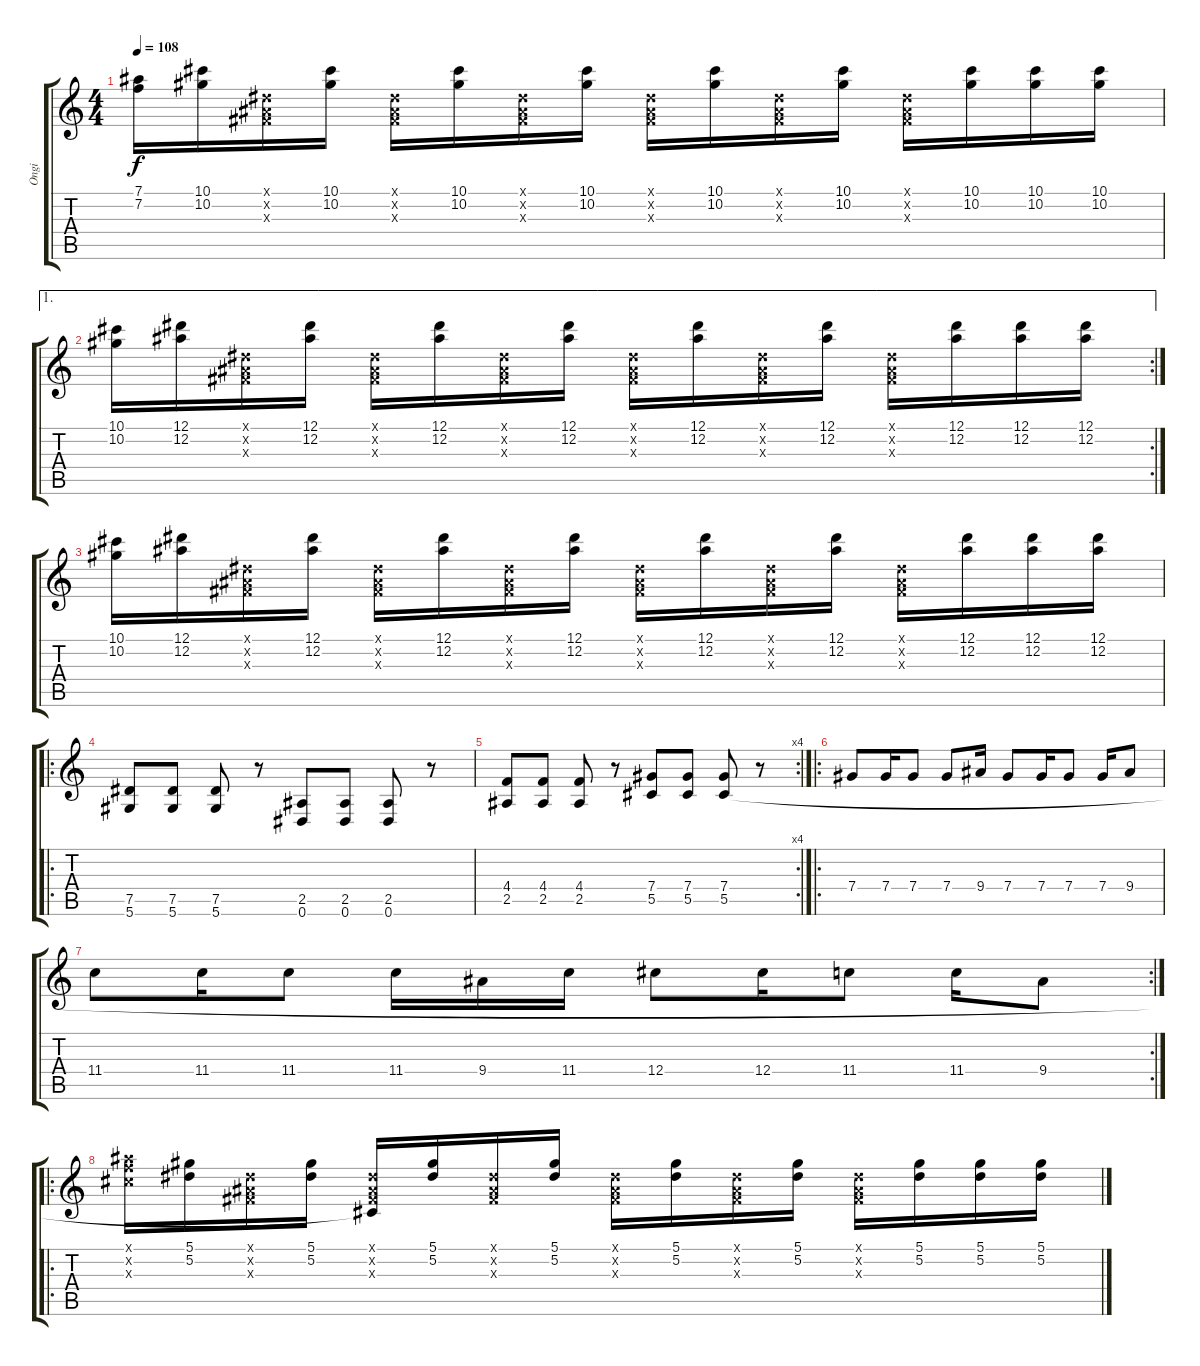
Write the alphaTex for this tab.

\track ("Ongi" "Ongi") {instrument distortionguitar}
\staff {score tabs}
\tuning (Eb4 Bb3 Gb3 Db3 Ab2 Eb2) {hide}
\ts (4 4)
\tempo 108
\clef g2
\ks c
(7.1 7.2).16{dy f} (10.1 10.2).16 (0.1{x} 0.2{x} 0.3{x}).16 (10.1 10.2).16 (0.1{x} 0.2{x} 0.3{x}).16 (10.1 10.2).16 (0.1{x} 0.2{x} 0.3{x}).16 (10.1 10.2).16 (0.1{x} 0.2{x} 0.3{x}).16 (10.1 10.2).16 (0.1{x} 0.2{x} 0.3{x}).16 (10.1 10.2).16 (0.1{x} 0.2{x} 0.3{x}).16 (10.1 10.2).16 (10.1 10.2).16 (10.1 10.2).16 |
\ae 1
\rc 2
(10.1 10.2).16 (12.1 12.2).16 (0.1{x} 0.2{x} 0.3{x}).16 (12.1 12.2).16 (0.1{x} 0.2{x} 0.3{x}).16 (12.1 12.2).16 (0.1{x} 0.2{x} 0.3{x}).16 (12.1 12.2).16 (0.1{x} 0.2{x} 0.3{x}).16 (12.1 12.2).16 (0.1{x} 0.2{x} 0.3{x}).16 (12.1 12.2).16 (0.1{x} 0.2{x} 0.3{x}).16 (12.1 12.2).16 (12.1 12.2).16 (12.1 12.2).16 |
(10.1 10.2).16 (12.1 12.2).16 (0.1{x} 0.2{x} 0.3{x}).16 (12.1 12.2).16 (0.1{x} 0.2{x} 0.3{x}).16 (12.1 12.2).16 (0.1{x} 0.2{x} 0.3{x}).16 (12.1 12.2).16 (0.1{x} 0.2{x} 0.3{x}).16 (12.1 12.2).16 (0.1{x} 0.2{x} 0.3{x}).16 (12.1 12.2).16 (0.1{x} 0.2{x} 0.3{x}).16 (12.1 12.2).16 (12.1 12.2).16 (12.1 12.2).16 |
\ro
(7.5 5.6).8{volume 13} (7.5 5.6).8 (7.5 5.6).8 r.8 (2.5 0.6).8 (2.5 0.6).8 (2.5 0.6).8 r.8 |
\rc 4
(4.4 2.5).8 (4.4 2.5).8 (4.4 2.5).8 r.8 (7.4 5.5).8 (7.4 5.5).8 (7.4 5.5).8 r.8 |
\ro
7.4.8 7.4.16 7.4.8 7.4.8 9.4.16 7.4.8 7.4.16 7.4.8 7.4.16 9.4.8 |
\rc 2
11.4.8 11.4.16 11.4.8 11.4.16 9.4.16 11.4.16 12.4.8 12.4.16 11.4.8 11.4.16 9.4.8 |
\ro
(7.1{x} 7.2{x} 7.3{x}).16 (5.1 5.2).16{volume 11} (0.1{x} 0.2{x} 0.3{x}).16 (5.1 5.2).16 (0.1{x} 0.2{x} 0.3{x} 5.5{t}).16 (5.1 5.2).16 (0.1{x} 0.2{x} 0.3{x}).16 (5.1 5.2).16 (0.1{x} 0.2{x} 0.3{x}).16 (5.1 5.2).16 (0.1{x} 0.2{x} 0.3{x}).16 (5.1 5.2).16 (0.1{x} 0.2{x} 0.3{x}).16 (5.1 5.2).16 (5.1 5.2).16 (5.1 5.2).16
